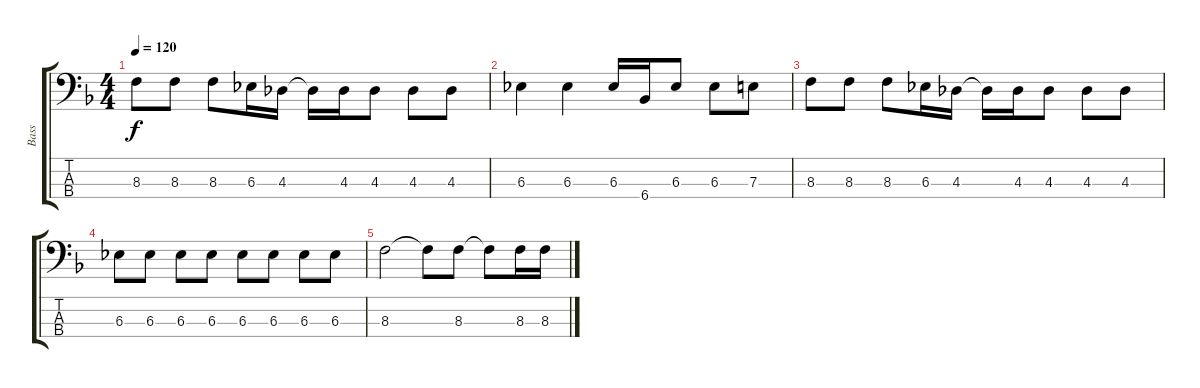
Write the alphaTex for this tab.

\track ("Bass" "Bass") {instrument electricbassfinger}
\staff {score tabs}
\tuning (G2 D2 A1 E1) {hide}
\ts (4 4)
\tempo 120
\clef f4
\ks f
8.3.8{dy f} 8.3.8 8.3.8 6.3.16 4.3.16 4.3{t}.16 4.3.16 4.3.8 4.3.8 4.3.8 |
6.3.4 6.3.4 6.3.16 6.4.16 6.3.8 6.3.8 7.3.8 |
8.3.8 8.3.8 8.3.8 6.3.16 4.3.16 4.3{t}.16 4.3.16 4.3.8 4.3.8 4.3.8 |
6.3.8 6.3.8 6.3.8 6.3.8 6.3.8 6.3.8 6.3.8 6.3.8 |
8.3.2 8.3{t}.8 8.3.8 8.3{t}.8 8.3.16 8.3.16
